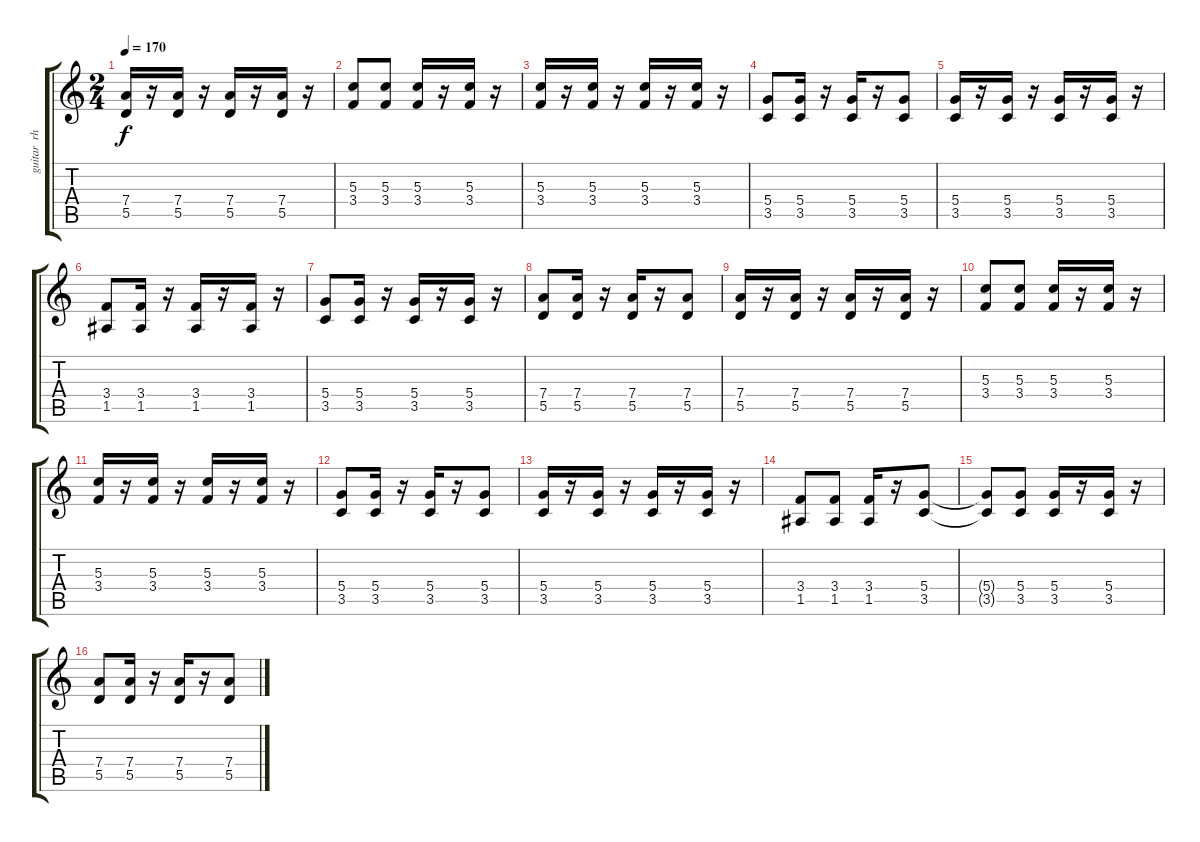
\track ("guitar  rhythm  one" "guitar  rh") {instrument distortionguitar}
\staff {score tabs}
\tuning (E4 B3 G3 D3 A2 E2) {hide}
\ts (2 4)
\tempo 170
\clef g2
\ks c
(7.4 5.5).16{dy f} r.16 (7.4 5.5).16 r.16 (7.4 5.5).16 r.16 (7.4 5.5).16 r.16 |
(5.3 3.4).8 (5.3 3.4).8 (5.3 3.4).16 r.16 (5.3 3.4).16 r.16 |
(5.3 3.4).16 r.16 (5.3 3.4).16 r.16 (5.3 3.4).16 r.16 (5.3 3.4).16 r.16 |
(5.4 3.5).8 (5.4 3.5).16 r.16 (5.4 3.5).16 r.16 (5.4 3.5).8 |
(5.4 3.5).16 r.16 (5.4 3.5).16 r.16 (5.4 3.5).16 r.16 (5.4 3.5).16 r.16 |
(3.4 1.5).8 (3.4 1.5).16 r.16 (3.4 1.5).16 r.16 (3.4 1.5).16 r.16 |
(5.4 3.5).8 (5.4 3.5).16 r.16 (5.4 3.5).16 r.16 (5.4 3.5).16 r.16 |
(7.4 5.5).8 (7.4 5.5).16 r.16 (7.4 5.5).16 r.16 (7.4 5.5).8 |
(7.4 5.5).16 r.16 (7.4 5.5).16 r.16 (7.4 5.5).16 r.16 (7.4 5.5).16 r.16 |
(5.3 3.4).8 (5.3 3.4).8 (5.3 3.4).16 r.16 (5.3 3.4).16 r.16 |
(5.3 3.4).16 r.16 (5.3 3.4).16 r.16 (5.3 3.4).16 r.16 (5.3 3.4).16 r.16 |
(5.4 3.5).8 (5.4 3.5).16 r.16 (5.4 3.5).16 r.16 (5.4 3.5).8 |
(5.4 3.5).16 r.16 (5.4 3.5).16 r.16 (5.4 3.5).16 r.16 (5.4 3.5).16 r.16 |
(3.4 1.5).8 (3.4 1.5).8 (3.4 1.5).16 r.16 (5.4 3.5).8 |
(5.4{t} 3.5{t}).8 (5.4 3.5).8 (5.4 3.5).16 r.16 (5.4 3.5).16 r.16 |
(7.4 5.5).8 (7.4 5.5).16 r.16 (7.4 5.5).16 r.16 (7.4 5.5).8
